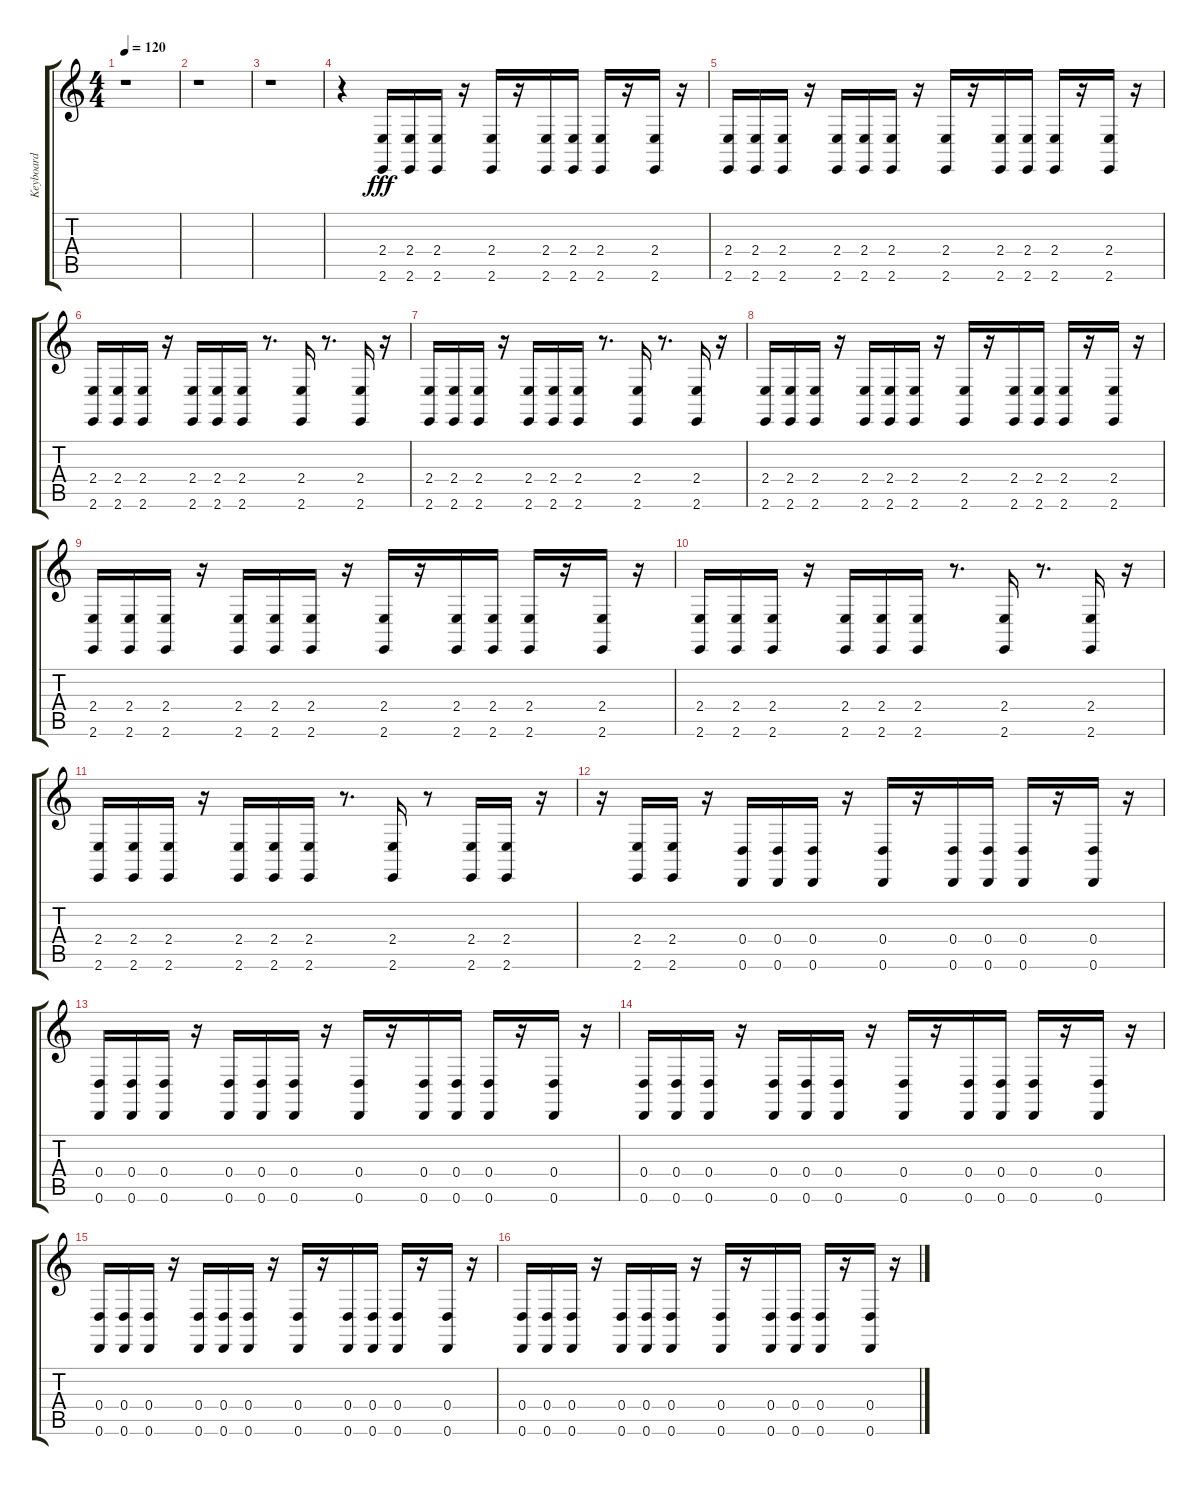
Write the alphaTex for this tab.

\track ("Keyboard" "Keyboard") {instrument stringensemble1}
\staff {score tabs}
\tuning (E4 B3 G3 D3 A2 D2) {hide}
\ts (4 4)
\tempo 120
\clef g2
\ks c
r.1{dy fff} |
r.1 |
r.1 |
r.4 (2.4 2.6).16 (2.4 2.6).16 (2.4 2.6).16 r.16 (2.4 2.6).16 r.16 (2.4 2.6).16 (2.4 2.6).16 (2.4 2.6).16 r.16 (2.4 2.6).16 r.16 |
(2.4 2.6).16 (2.4 2.6).16 (2.4 2.6).16 r.16 (2.4 2.6).16 (2.4 2.6).16 (2.4 2.6).16 r.16 (2.4 2.6).16 r.16 (2.4 2.6).16 (2.4 2.6).16 (2.4 2.6).16 r.16 (2.4 2.6).16 r.16 |
(2.4 2.6).16 (2.4 2.6).16 (2.4 2.6).16 r.16 (2.4 2.6).16 (2.4 2.6).16 (2.4 2.6).16 r.8{d} (2.4 2.6).16 r.8{d} (2.4 2.6).16 r.16 |
(2.4 2.6).16 (2.4 2.6).16 (2.4 2.6).16 r.16 (2.4 2.6).16 (2.4 2.6).16 (2.4 2.6).16 r.8{d} (2.4 2.6).16 r.8{d} (2.4 2.6).16 r.16 |
(2.4 2.6).16 (2.4 2.6).16 (2.4 2.6).16 r.16 (2.4 2.6).16 (2.4 2.6).16 (2.4 2.6).16 r.16 (2.4 2.6).16 r.16 (2.4 2.6).16 (2.4 2.6).16 (2.4 2.6).16 r.16 (2.4 2.6).16 r.16 |
(2.4 2.6).16 (2.4 2.6).16 (2.4 2.6).16 r.16 (2.4 2.6).16 (2.4 2.6).16 (2.4 2.6).16 r.16 (2.4 2.6).16 r.16 (2.4 2.6).16 (2.4 2.6).16 (2.4 2.6).16 r.16 (2.4 2.6).16 r.16 |
(2.4 2.6).16 (2.4 2.6).16 (2.4 2.6).16 r.16 (2.4 2.6).16 (2.4 2.6).16 (2.4 2.6).16 r.8{d} (2.4 2.6).16 r.8{d} (2.4 2.6).16 r.16 |
(2.4 2.6).16 (2.4 2.6).16 (2.4 2.6).16 r.16 (2.4 2.6).16 (2.4 2.6).16 (2.4 2.6).16 r.8{d} (2.4 2.6).16 r.8 (2.4 2.6).16 (2.4 2.6).16 r.16 |
r.16 (2.4 2.6).16 (2.4 2.6).16 r.16 (0.4 0.6).16{volume 13} (0.4 0.6).16 (0.4 0.6).16 r.16 (0.4 0.6).16 r.16 (0.4 0.6).16 (0.4 0.6).16 (0.4 0.6).16 r.16 (0.4 0.6).16 r.16 |
(0.4 0.6).16 (0.4 0.6).16 (0.4 0.6).16 r.16 (0.4 0.6).16 (0.4 0.6).16 (0.4 0.6).16 r.16 (0.4 0.6).16 r.16 (0.4 0.6).16 (0.4 0.6).16 (0.4 0.6).16 r.16 (0.4 0.6).16 r.16 |
(0.4 0.6).16 (0.4 0.6).16 (0.4 0.6).16 r.16 (0.4 0.6).16 (0.4 0.6).16 (0.4 0.6).16 r.16 (0.4 0.6).16 r.16 (0.4 0.6).16 (0.4 0.6).16 (0.4 0.6).16 r.16 (0.4 0.6).16 r.16 |
(0.4 0.6).16 (0.4 0.6).16 (0.4 0.6).16 r.16 (0.4 0.6).16 (0.4 0.6).16 (0.4 0.6).16 r.16 (0.4 0.6).16 r.16 (0.4 0.6).16 (0.4 0.6).16 (0.4 0.6).16 r.16 (0.4 0.6).16 r.16 |
(0.4 0.6).16 (0.4 0.6).16 (0.4 0.6).16 r.16 (0.4 0.6).16{volume 12} (0.4 0.6).16 (0.4 0.6).16{volume 12} r.16 (0.4 0.6).16{volume 12} r.16 (0.4 0.6).16{volume 12} (0.4 0.6).16 (0.4 0.6).16{volume 12} r.16 (0.4 0.6).16{volume 12} r.16
